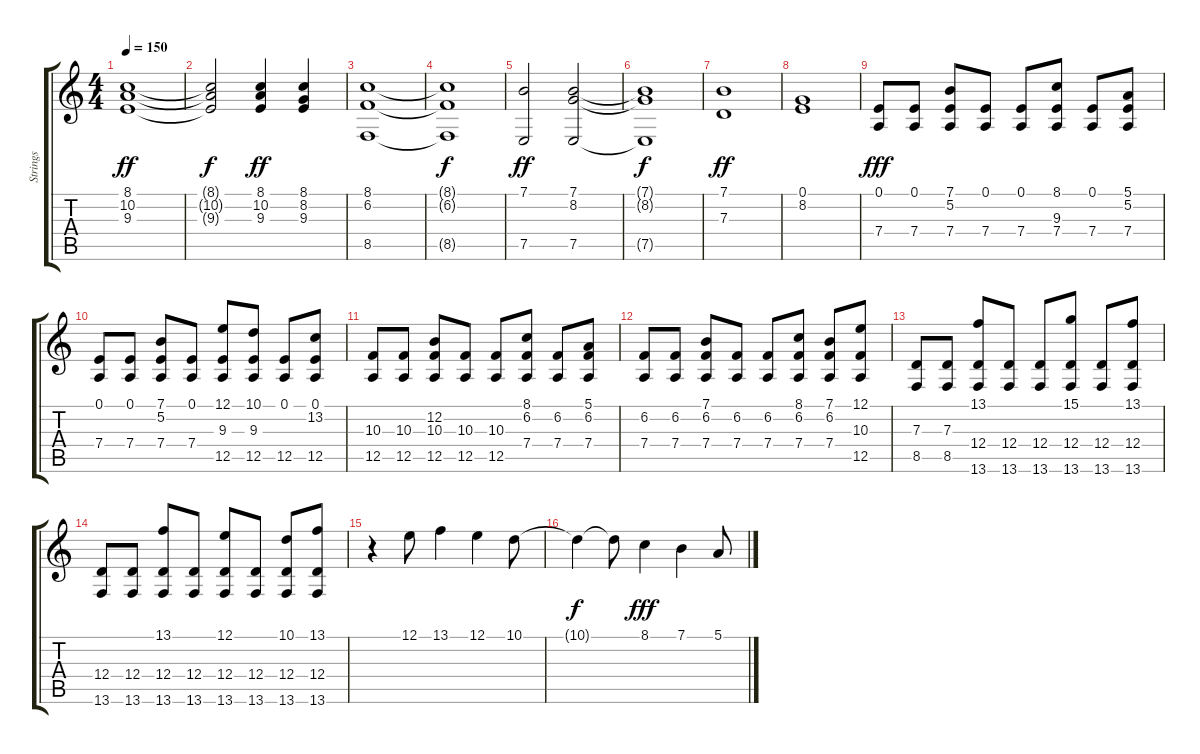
\track ("Strings" "Strings") {instrument stringensemble1}
\staff {score tabs}
\tuning (E4 B3 G3 D3 A2 E2) {hide}
\ts (4 4)
\tempo 150
\clef g2
\ks c
(8.1 10.2 9.3).1{dy ff} |
(8.1{t} 10.2{t} 9.3{t}).2{dy f} (8.1 10.2 9.3).4{dy ff} (8.1 8.2 9.3).4 |
(8.1 6.2 8.5).1 |
(8.1{t} 6.2{t} 8.5{t}).1{dy f} |
(7.1 7.5).2{dy ff} (7.1 8.2 7.5).2 |
(7.1{t} 8.2{t} 7.5{t}).1{dy f} |
(7.1 7.3).1{dy ff} |
(0.1 8.2).1 |
(0.1 7.4).8{dy fff} (0.1 7.4).8 (7.1 5.2 7.4).8 (0.1 7.4).8 (0.1 7.4).8 (8.1 9.3 7.4).8 (0.1 7.4).8 (5.1 5.2 7.4).8 |
(0.1 7.4).8 (0.1 7.4).8 (7.1 5.2 7.4).8 (0.1 7.4).8 (12.1 9.3 12.5).8 (10.1 9.3 12.5).8 (0.1 12.5).8 (0.1 13.2 12.5).8 |
(10.3 12.5).8 (10.3 12.5).8 (12.2 10.3 12.5).8 (10.3 12.5).8 (10.3 12.5).8 (8.1 6.2 7.4).8 (6.2 7.4).8 (5.1 6.2 7.4).8 |
(6.2 7.4).8 (6.2 7.4).8 (7.1 6.2 7.4).8 (6.2 7.4).8 (6.2 7.4).8 (8.1 6.2 7.4).8 (7.1 6.2 7.4).8 (12.1 10.3 12.5).8 |
(7.3 8.5).8 (7.3 8.5).8 (13.1 12.4 13.6).8 (12.4 13.6).8 (12.4 13.6).8 (15.1 12.4 13.6).8 (12.4 13.6).8 (13.1 12.4 13.6).8 |
(12.4 13.6).8 (12.4 13.6).8 (13.1 12.4 13.6).8 (12.4 13.6).8 (12.1 12.4 13.6).8 (12.4 13.6).8 (10.1 12.4 13.6).8 (13.1 12.4 13.6).8 |
r.4 12.1.8 13.1.4 12.1.4 10.1.8 |
10.1{t}.4{dy f} 10.1{t}.8 8.1.4{dy fff} 7.1.4 5.1.8
